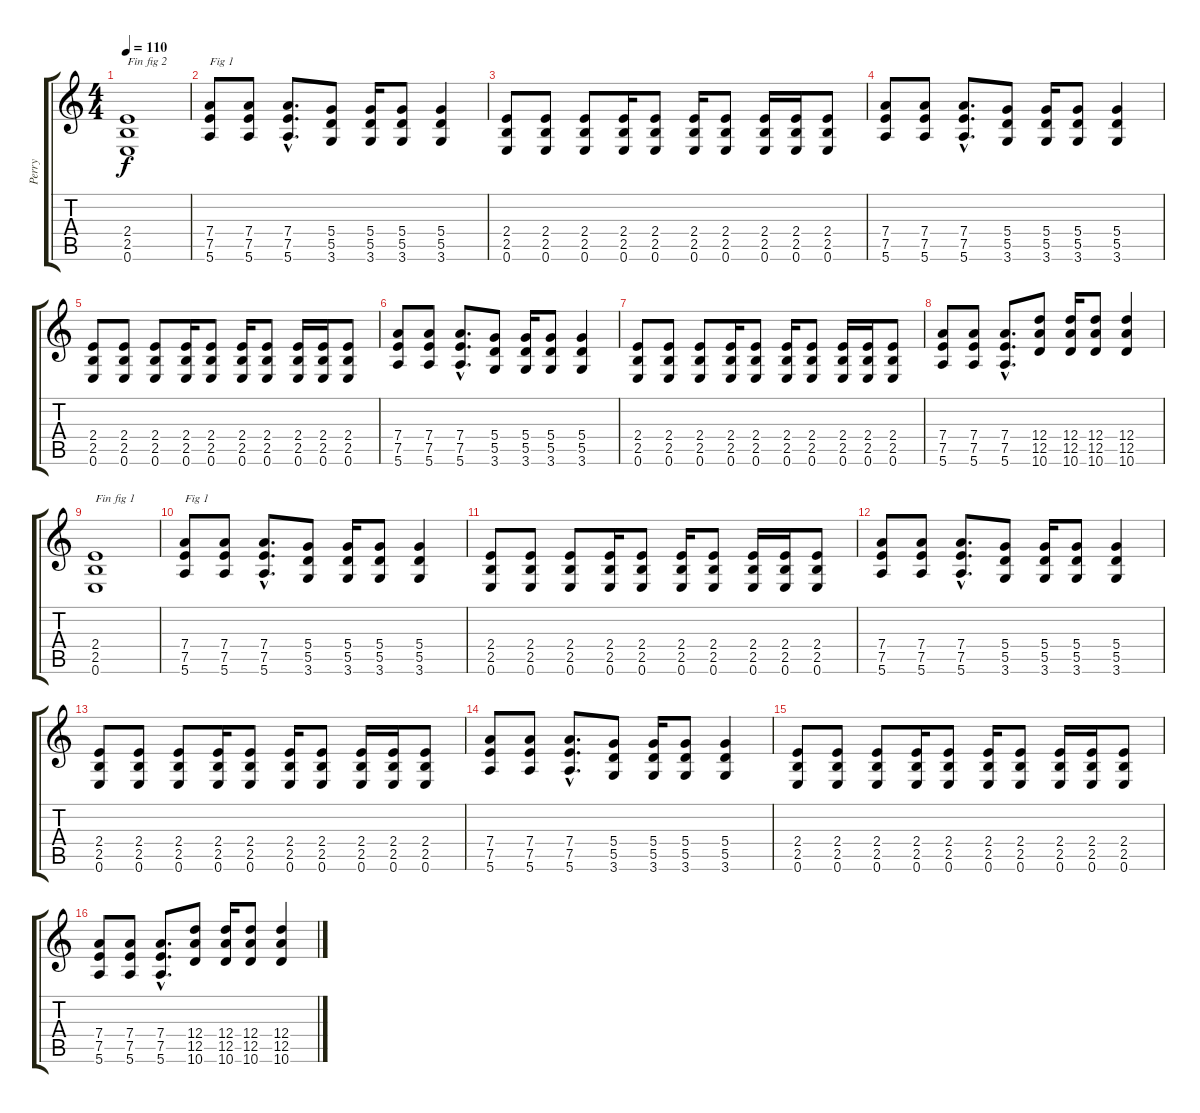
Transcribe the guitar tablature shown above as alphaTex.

\track ("Perry" "Perry") {instrument distortionguitar}
\staff {score tabs}
\tuning (E4 B3 G3 D3 A2 E2) {hide}
\ts (4 4)
\tempo 110
\clef g2
\ks c
(2.4 2.5 0.6).1{txt "Fin fig 2" dy f} |
(7.4 7.5 5.6).8{txt "Fig 1"} (7.4 7.5 5.6).8 (7.4{hac} 7.5{hac} 5.6{hac}).8{d} (5.4 5.5 3.6).8 (5.4 5.5 3.6).16 (5.4 5.5 3.6).8 (5.4 5.5 3.6).4 |
(2.4 2.5 0.6).8 (2.4 2.5 0.6).8 (2.4 2.5 0.6).8 (2.4 2.5 0.6).16 (2.4 2.5 0.6).8 (2.4 2.5 0.6).16 (2.4 2.5 0.6).8 (2.4 2.5 0.6).16 (2.4 2.5 0.6).16 (2.4 2.5 0.6).8 |
(7.4 7.5 5.6).8 (7.4 7.5 5.6).8 (7.4{hac} 7.5{hac} 5.6{hac}).8{d} (5.4 5.5 3.6).8 (5.4 5.5 3.6).16 (5.4 5.5 3.6).8 (5.4 5.5 3.6).4 |
(2.4 2.5 0.6).8 (2.4 2.5 0.6).8 (2.4 2.5 0.6).8 (2.4 2.5 0.6).16 (2.4 2.5 0.6).8 (2.4 2.5 0.6).16 (2.4 2.5 0.6).8 (2.4 2.5 0.6).16 (2.4 2.5 0.6).16 (2.4 2.5 0.6).8 |
(7.4 7.5 5.6).8 (7.4 7.5 5.6).8 (7.4{hac} 7.5{hac} 5.6{hac}).8{d} (5.4 5.5 3.6).8 (5.4 5.5 3.6).16 (5.4 5.5 3.6).8 (5.4 5.5 3.6).4 |
(2.4 2.5 0.6).8 (2.4 2.5 0.6).8 (2.4 2.5 0.6).8 (2.4 2.5 0.6).16 (2.4 2.5 0.6).8 (2.4 2.5 0.6).16 (2.4 2.5 0.6).8 (2.4 2.5 0.6).16 (2.4 2.5 0.6).16 (2.4 2.5 0.6).8 |
(7.4 7.5 5.6).8 (7.4 7.5 5.6).8 (7.4{hac} 7.5{hac} 5.6{hac}).8{d} (12.4 12.5 10.6).8 (12.4 12.5 10.6).16 (12.4 12.5 10.6).8 (12.4 12.5 10.6).4 |
(2.4 2.5 0.6).1{txt "Fin fig 1"} |
(7.4 7.5 5.6).8{txt "Fig 1"} (7.4 7.5 5.6).8 (7.4{hac} 7.5{hac} 5.6{hac}).8{d} (5.4 5.5 3.6).8 (5.4 5.5 3.6).16 (5.4 5.5 3.6).8 (5.4 5.5 3.6).4 |
(2.4 2.5 0.6).8 (2.4 2.5 0.6).8 (2.4 2.5 0.6).8 (2.4 2.5 0.6).16 (2.4 2.5 0.6).8 (2.4 2.5 0.6).16 (2.4 2.5 0.6).8 (2.4 2.5 0.6).16 (2.4 2.5 0.6).16 (2.4 2.5 0.6).8 |
(7.4 7.5 5.6).8 (7.4 7.5 5.6).8 (7.4{hac} 7.5{hac} 5.6{hac}).8{d} (5.4 5.5 3.6).8 (5.4 5.5 3.6).16 (5.4 5.5 3.6).8 (5.4 5.5 3.6).4 |
(2.4 2.5 0.6).8 (2.4 2.5 0.6).8 (2.4 2.5 0.6).8 (2.4 2.5 0.6).16 (2.4 2.5 0.6).8 (2.4 2.5 0.6).16 (2.4 2.5 0.6).8 (2.4 2.5 0.6).16 (2.4 2.5 0.6).16 (2.4 2.5 0.6).8 |
(7.4 7.5 5.6).8 (7.4 7.5 5.6).8 (7.4{hac} 7.5{hac} 5.6{hac}).8{d} (5.4 5.5 3.6).8 (5.4 5.5 3.6).16 (5.4 5.5 3.6).8 (5.4 5.5 3.6).4 |
(2.4 2.5 0.6).8 (2.4 2.5 0.6).8 (2.4 2.5 0.6).8 (2.4 2.5 0.6).16 (2.4 2.5 0.6).8 (2.4 2.5 0.6).16 (2.4 2.5 0.6).8 (2.4 2.5 0.6).16 (2.4 2.5 0.6).16 (2.4 2.5 0.6).8 |
(7.4 7.5 5.6).8 (7.4 7.5 5.6).8 (7.4{hac} 7.5{hac} 5.6{hac}).8{d} (12.4 12.5 10.6).8 (12.4 12.5 10.6).16 (12.4 12.5 10.6).8 (12.4 12.5 10.6).4
